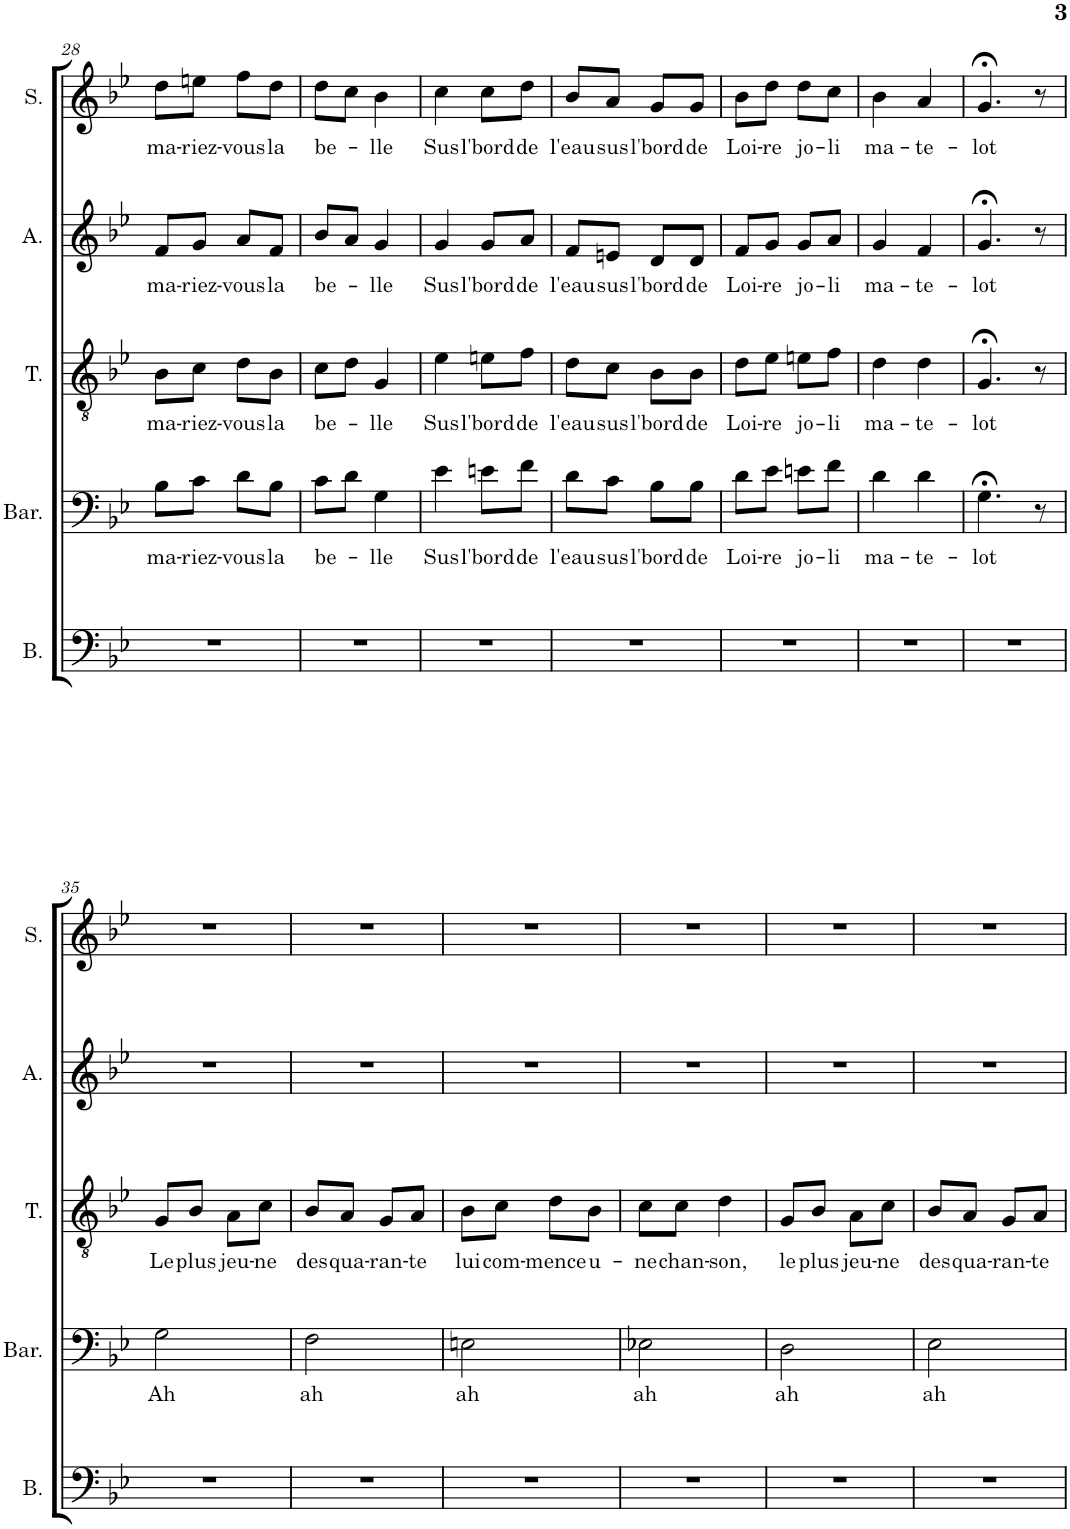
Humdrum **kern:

**kern	**kern	**text	**kern	**text	**kern	**text	**kern	**text
*part5	*part4	*part4	*part3	*part3	*part2	*part2	*part1	*part1
*staff5	*staff4	*staff4	*staff3	*staff3	*staff2	*staff2	*staff1	*staff1
*I"Basse	*I"Baryton	*	*I"Tenor	*	*I"Alto	*	*I"Soprano	*
*I'B.	*I'Bar.	*	*I'T.	*	*I'A.	*	*I'S.	*
!!LO:PB:g=z
*clefF4	*clefF4	*	*clefGv2	*	*clefG2	*	*clefG2	*
*k[b-e-]	*k[b-e-]	*	*k[b-e-]	*	*k[b-e-]	*	*k[b-e-]	*
*M2/4	*M2/4	*	*M2/4	*	*M2/4	*	*M2/4	*
=28	=28	=28	=28	=28	=28	=28	=28	=28
!	!	!LO:LY:b	!	!LO:LY:b	!	!LO:LY:b	!	!LO:LY:b
2r	8B-\L	ma-	8B-\L	ma-	8f/L	ma-	8dd\L	ma-
!	!	!LO:LY:b	!	!LO:LY:b	!	!LO:LY:b	!	!LO:LY:b
.	8c\J	-riez-	8c\J	-riez-	8g/J	-riez-	8een\J	-riez-
!	!	!LO:LY:b	!	!LO:LY:b	!	!LO:LY:b	!	!LO:LY:b
.	8d\L	-vous	8d\L	-vous	8a/L	-vous	8ff\L	-vous
!	!	!LO:LY:b	!	!LO:LY:b	!	!LO:LY:b	!	!LO:LY:b
.	8B-\J	la	8B-\J	la	8f/J	la	8dd\J	la
=29	=29	=29	=29	=29	=29	=29	=29	=29
!	!	!LO:LY:b	!	!LO:LY:b	!	!LO:LY:b	!	!LO:LY:b
2r	8c\L	be-	8c\L	be-	8b-/L	be-	8dd\L	be-
.	8d\J	.	8d\J	.	8a/J	.	8cc\J	.
!	!	!LO:LY:b	!	!LO:LY:b	!	!LO:LY:b	!	!LO:LY:b
.	4G\	-lle	4G/	-lle	4g/	-lle	4b-\	-lle
=30	=30	=30	=30	=30	=30	=30	=30	=30
!	!	!LO:LY:b	!	!LO:LY:b	!	!LO:LY:b	!	!LO:LY:b
2r	4e-\	Sus	4e-\	Sus	4g/	Sus	4cc\	Sus
!	!	!LO:LY:b	!	!LO:LY:b	!	!LO:LY:b	!	!LO:LY:b
.	8en\L	l'bord	8en\L	l'bord	8g/L	l'bord	8cc\L	l'bord
!	!	!LO:LY:b	!	!LO:LY:b	!	!LO:LY:b	!	!LO:LY:b
.	8f\J	de	8f\J	de	8a/J	de	8dd\J	de
=31	=31	=31	=31	=31	=31	=31	=31	=31
!	!	!LO:LY:b	!	!LO:LY:b	!	!LO:LY:b	!	!LO:LY:b
2r	8d\L	l'eau	8d\L	l'eau	8f/L	l'eau	8b-/L	l'eau
!	!	!LO:LY:b	!	!LO:LY:b	!	!LO:LY:b	!	!LO:LY:b
.	8c\J	sus	8c\J	sus	8en/J	sus	8a/J	sus
!	!	!LO:LY:b	!	!LO:LY:b	!	!LO:LY:b	!	!LO:LY:b
.	8B-\L	l'bord	8B-\L	l'bord	8d/L	l'bord	8g/L	l'bord
!	!	!LO:LY:b	!	!LO:LY:b	!	!LO:LY:b	!	!LO:LY:b
.	8B-\J	de	8B-\J	de	8d/J	de	8g/J	de
=32	=32	=32	=32	=32	=32	=32	=32	=32
!	!	!LO:LY:b	!	!LO:LY:b	!	!LO:LY:b	!	!LO:LY:b
2r	8d\L	Loi-	8d\L	Loi-	8f/L	Loi-	8b-\L	Loi-
!	!	!LO:LY:b	!	!LO:LY:b	!	!LO:LY:b	!	!LO:LY:b
.	8e-\J	-re	8e-\J	-re	8g/J	-re	8dd\J	-re
!	!	!LO:LY:b	!	!LO:LY:b	!	!LO:LY:b	!	!LO:LY:b
.	8en\L	jo-	8en\L	jo-	8g/L	jo-	8dd\L	jo-
!	!	!LO:LY:b	!	!LO:LY:b	!	!LO:LY:b	!	!LO:LY:b
.	8f\J	-li	8f\J	-li	8a/J	-li	8cc\J	-li
=33	=33	=33	=33	=33	=33	=33	=33	=33
!	!	!LO:LY:b	!	!LO:LY:b	!	!LO:LY:b	!	!LO:LY:b
2r	4d\	ma-	4d\	ma-	4g/	ma-	4b-\	ma-
!	!	!LO:LY:b	!	!LO:LY:b	!	!LO:LY:b	!	!LO:LY:b
.	4d\	-te-	4d\	-te-	4f/	-te-	4a/	-te-
=34	=34	=34	=34	=34	=34	=34	=34	=34
!	!	!LO:LY:b	!	!LO:LY:b	!	!LO:LY:b	!	!LO:LY:b
2r	4.G;<\	-lot	4.G;</	-lot	4.g;</	-lot	4.g;</	-lot
.	8r	.	8r	.	8r	.	8r	.
!!LO:LB:g=z
=35	=35	=35	=35	=35	=35	=35	=35	=35
!	!	!LO:LY:b	!	!LO:LY:b	!	!	!	!
2r	2G\	Ah	8G/L	Le	2r	.	2r	.
!	!	!	!	!LO:LY:b	!	!	!	!
.	.	.	8B-/J	plus	.	.	.	.
!	!	!	!	!LO:LY:b	!	!	!	!
.	.	.	8A\L	jeu-	.	.	.	.
!	!	!	!	!LO:LY:b	!	!	!	!
.	.	.	8c\J	-ne	.	.	.	.
=36	=36	=36	=36	=36	=36	=36	=36	=36
!	!	!LO:LY:b	!	!LO:LY:b	!	!	!	!
2r	2F\	ah	8B-/L	des	2r	.	2r	.
!	!	!	!	!LO:LY:b	!	!	!	!
.	.	.	8A/J	qua-	.	.	.	.
!	!	!	!	!LO:LY:b	!	!	!	!
.	.	.	8G/L	-ran-	.	.	.	.
!	!	!	!	!LO:LY:b	!	!	!	!
.	.	.	8A/J	-te	.	.	.	.
=37	=37	=37	=37	=37	=37	=37	=37	=37
!	!	!LO:LY:b	!	!LO:LY:b	!	!	!	!
2r	2En\	ah	8B-\L	lui	2r	.	2r	.
!	!	!	!	!LO:LY:b	!	!	!	!
.	.	.	8c\J	com-	.	.	.	.
!	!	!	!	!LO:LY:b	!	!	!	!
.	.	.	8d\L	-mence	.	.	.	.
!	!	!	!	!LO:LY:b	!	!	!	!
.	.	.	8B-\J	u-	.	.	.	.
=38	=38	=38	=38	=38	=38	=38	=38	=38
!	!	!LO:LY:b	!	!LO:LY:b	!	!	!	!
2r	2E-X\	ah	8c\L	-ne	2r	.	2r	.
!	!	!	!	!LO:LY:b	!	!	!	!
.	.	.	8c\J	chan-	.	.	.	.
!	!	!	!	!LO:LY:b	!	!	!	!
.	.	.	4d\	-son,	.	.	.	.
=39	=39	=39	=39	=39	=39	=39	=39	=39
!	!	!LO:LY:b	!	!LO:LY:b	!	!	!	!
2r	2D\	ah	8G/L	le	2r	.	2r	.
!	!	!	!	!LO:LY:b	!	!	!	!
.	.	.	8B-/J	plus	.	.	.	.
!	!	!	!	!LO:LY:b	!	!	!	!
.	.	.	8A\L	jeu-	.	.	.	.
!	!	!	!	!LO:LY:b	!	!	!	!
.	.	.	8c\J	-ne	.	.	.	.
=40	=40	=40	=40	=40	=40	=40	=40	=40
!	!	!LO:LY:b	!	!LO:LY:b	!	!	!	!
2r	2E-\	ah	8B-/L	des	2r	.	2r	.
!	!	!	!	!LO:LY:b	!	!	!	!
.	.	.	8A/J	qua-	.	.	.	.
!	!	!	!	!LO:LY:b	!	!	!	!
.	.	.	8G/L	-ran-	.	.	.	.
!	!	!	!	!LO:LY:b	!	!	!	!
.	.	.	8A/J	-te	.	.	.	.
=	=	=	=	=	=	=	=	=
*-	*-	*-	*-	*-	*-	*-	*-	*-
